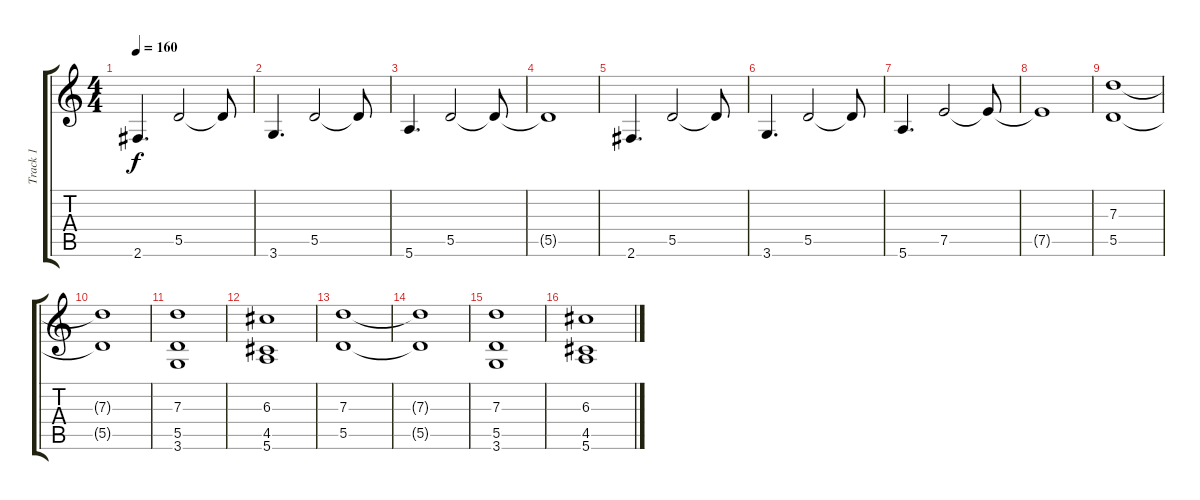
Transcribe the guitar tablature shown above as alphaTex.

\track ("Track 1" "Track 1") {instrument electricguitarclean}
\staff {score tabs}
\tuning (E4 B3 G3 D3 A2 E2) {hide}
\ts (4 4)
\tempo 160
\clef g2
\ks c
2.6.4{d dy f} 5.5.2 5.5{t}.8 |
3.6.4{d} 5.5.2 5.5{t}.8 |
5.6.4{d} 5.5.2 5.5{t}.8 |
5.5{t}.1 |
2.6.4{d} 5.5.2 5.5{t}.8 |
3.6.4{d} 5.5.2 5.5{t}.8 |
5.6.4{d} 7.5.2 7.5{t}.8 |
7.5{t}.1 |
(7.3 5.5).1{instrument electricguitarclean} |
(7.3{t} 5.5{t}).1 |
(7.3 5.5 3.6).1 |
(6.3 4.5 5.6).1 |
(7.3 5.5).1{instrument electricguitarclean} |
(7.3{t} 5.5{t}).1 |
(7.3 5.5 3.6).1 |
(6.3 4.5 5.6).1
